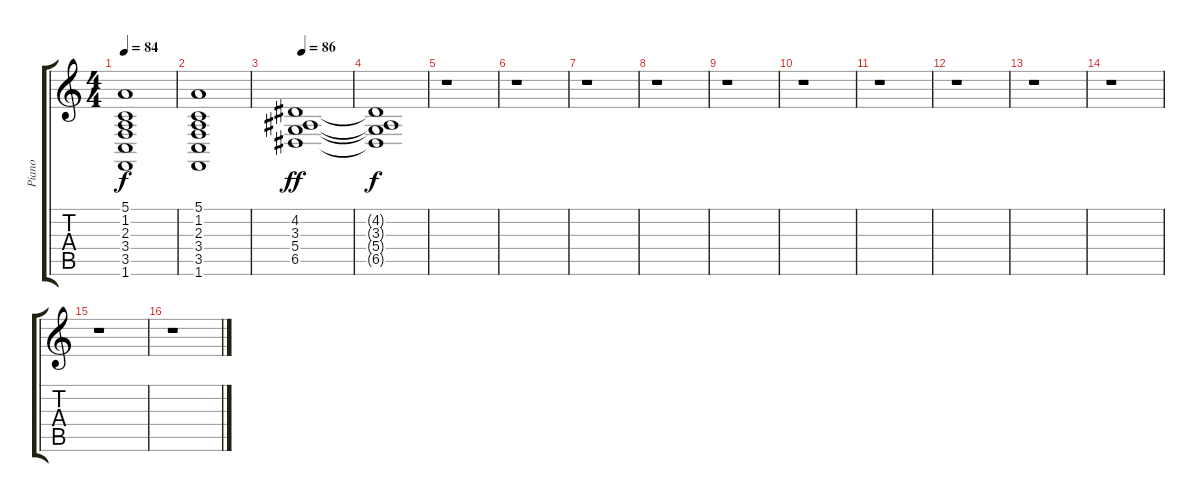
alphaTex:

\track ("Piano" "Piano") {instrument brightacousticpiano}
\staff {score tabs}
\tuning (E4 B3 G3 D3 A2 E2) {hide}
\ts (4 4)
\tempo 84
\clef g2
\ks c
(5.1 1.2 2.3 3.4 3.5 1.6).1{dy f} |
(5.1 1.2 2.3 3.4 3.5 1.6).1 |
\tempo 86
(4.2 3.3 5.4 6.5).1{dy ff} |
(4.2{t} 3.3{t} 5.4{t} 6.5{t}).1{dy f} |
r.1 |
r.1 |
r.1 |
r.1 |
r.1 |
r.1 |
r.1 |
r.1 |
r.1 |
r.1 |
r.1 |
r.1
